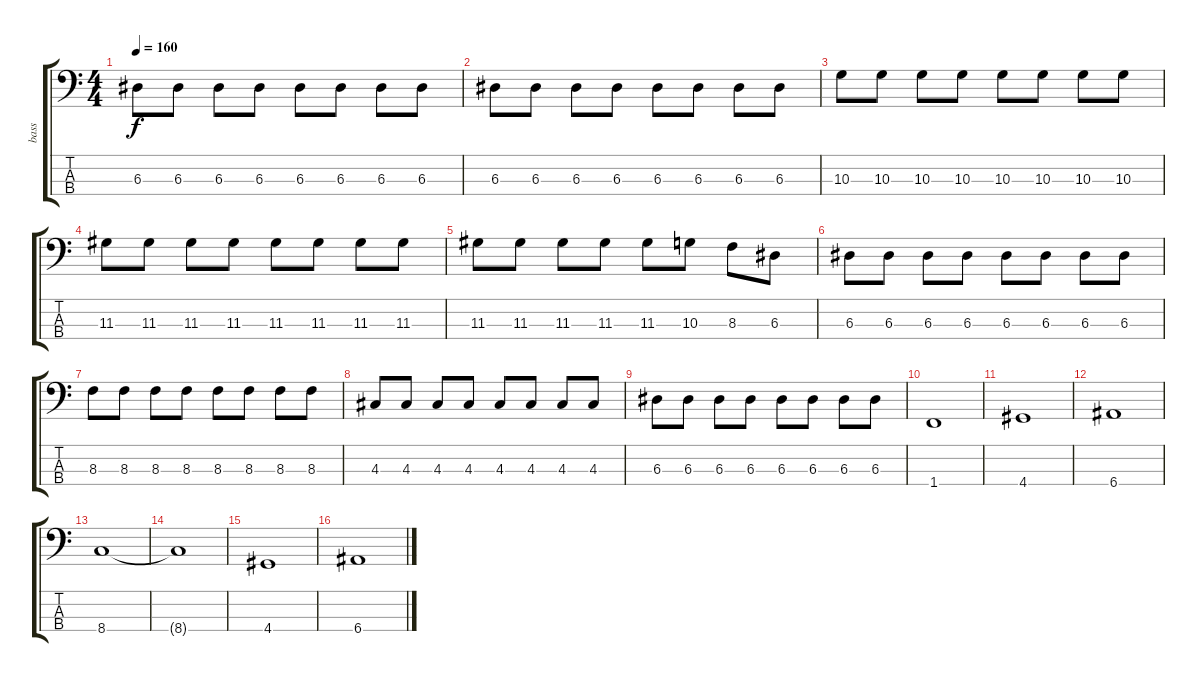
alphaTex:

\track ("bass" "bass") {instrument electricbassfinger}
\staff {score tabs}
\tuning (G2 D2 A1 E1) {hide}
\ts (4 4)
\tempo 160
\clef f4
\ks c
6.3.8{dy f} 6.3.8 6.3.8 6.3.8 6.3.8 6.3.8 6.3.8 6.3.8 |
6.3.8 6.3.8 6.3.8 6.3.8 6.3.8 6.3.8 6.3.8 6.3.8 |
10.3.8 10.3.8 10.3.8 10.3.8 10.3.8 10.3.8 10.3.8 10.3.8 |
11.3.8 11.3.8 11.3.8 11.3.8 11.3.8 11.3.8 11.3.8 11.3.8 |
11.3.8 11.3.8 11.3.8 11.3.8 11.3.8 10.3.8 8.3.8 6.3.8 |
6.3.8 6.3.8 6.3.8 6.3.8 6.3.8 6.3.8 6.3.8 6.3.8 |
8.3.8 8.3.8 8.3.8 8.3.8 8.3.8 8.3.8 8.3.8 8.3.8 |
4.3.8 4.3.8 4.3.8 4.3.8 4.3.8 4.3.8 4.3.8 4.3.8 |
6.3.8 6.3.8 6.3.8 6.3.8 6.3.8 6.3.8 6.3.8 6.3.8 |
1.4.1 |
4.4.1 |
6.4.1 |
8.4.1 |
8.4{t}.1 |
4.4.1 |
6.4.1
